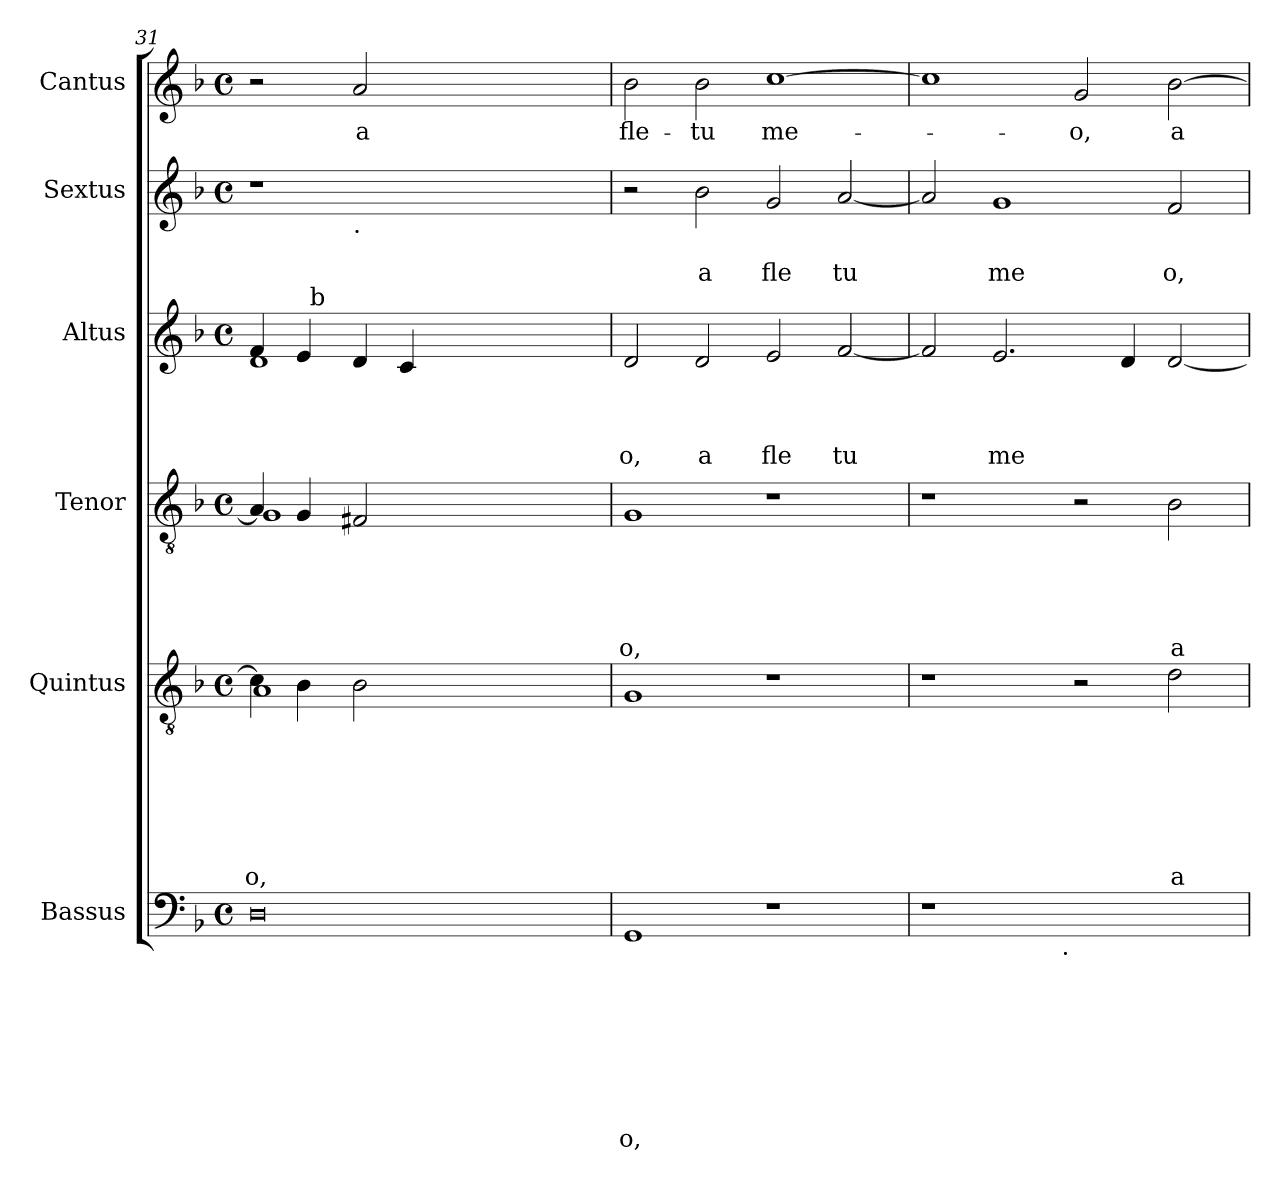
**kern	**text	**text	**text	**text	**text	**text	**text	**text	**kern	**text	**text	**text	**text	**text	**text	**text	**kern	**text	**text	**text	**text	**text	**kern	**text	**text	**text	**text	**kern	**text	**text	**kern	**text
*part6	*part6	*part6	*part6	*part6	*part6	*part6	*part6	*part6	*part5	*part5	*part5	*part5	*part5	*part5	*part5	*part5	*part4	*part4	*part4	*part4	*part4	*part4	*part3	*part3	*part3	*part3	*part3	*part2	*part2	*part2	*part1	*part1
*staff6	*staff6	*staff6	*staff6	*staff6	*staff6	*staff6	*staff6	*staff6	*staff5	*staff5	*staff5	*staff5	*staff5	*staff5	*staff5	*staff5	*staff4	*staff4	*staff4	*staff4	*staff4	*staff4	*staff3	*staff3	*staff3	*staff3	*staff3	*staff2	*staff2	*staff2	*staff1	*staff1
*I"Bassus	*	*	*	*	*	*	*	*	*I"Quintus	*	*	*	*	*	*	*	*I"Tenor	*	*	*	*	*	*I"Altus	*	*	*	*	*I"Sextus	*	*	*I"Cantus	*
*clefF4	*	*	*	*	*	*	*	*	*clefGv2	*	*	*	*	*	*	*	*clefGv2	*	*	*	*	*	*clefG2	*	*	*	*	*clefG2	*	*	*clefG2	*
*k[b-]	*	*	*	*	*	*	*	*	*k[b-]	*	*	*	*	*	*	*	*k[b-]	*	*	*	*	*	*k[b-]	*	*	*	*	*k[b-]	*	*	*k[b-]	*
*F:	*	*	*	*	*	*	*	*	*F:	*	*	*	*	*	*	*	*F:	*	*	*	*	*	*F:	*	*	*	*	*F:	*	*	*F:	*
*M4/4	*	*	*	*	*	*	*	*	*M4/4	*	*	*	*	*	*	*	*M4/4	*	*	*	*	*	*M4/4	*	*	*	*	*M4/4	*	*	*M4/4	*
*met(c)	*	*	*	*	*	*	*	*	*met(c)	*	*	*	*	*	*	*	*met(c)	*	*	*	*	*	*met(c)	*	*	*	*	*met(c)	*	*	*met(c)	*
=31	=31	=31	=31	=31	=31	=31	=31	=31	=31	=31	=31	=31	=31	=31	=31	=31	=31	=31	=31	=31	=31	=31	=31	=31	=31	=31	=31	=31	=31	=31	=31	=31
*	*	*	*	*	*	*	*	*	*^	*	*	*	*	*	*	*	*	*	*	*	*	*	*	*	*	*	*	*	*	*	*	*
!	!	!	!	!	!	!	!	!	!	!	!	!	!	!	!	!	!LO:LY:b	!	!	!	!	!	!	!	!	!	!	!	!	!	!	!	!
*	*	*	*	*	*	*	*	*	*	*	*	*	*	*	*	*	*	*^	*	*	*	*	*	*^	*	*	*	*	*^	*	*	*	*
*	*	*	*	*	*	*	*	*	*	*	*	*	*	*	*	*	*	*	*	*	*	*	*	*	*	*^	*	*	*	*	*	*	*	*	*	*
0D	.	.	.	.	.	.	.	.	4c\]	1A	.	.	.	.	.	.	o,	4A/]	1G	.	.	.	.	.	4f/	4ryy	1d	.	.	.	.	1r	2ryy	.	.	2r	.
.	.	.	.	.	.	.	.	.	4B-\	.	.	.	.	.	.	.	.	4G/	.	.	.	.	.	.	32ryy	4e/	.	.	.	.	.	.	.	.	.	.	.
!	!	!	!	!	!	!	!	!	!	!	!	!	!	!	!	!	!	!	!	!	!	!	!	!	!LO:TX:a:t=b	!	!	!	!	!	!	!	!	!	!	!	!
.	.	.	.	.	.	.	.	.	.	.	.	.	.	.	.	.	.	.	.	.	.	.	.	.	1ryy	.	.	.	.	.	.	.	.	.	.	.	.
!	!	!	!	!	!	!	!	!	!	!	!	!	!	!	!	!	!	!	!	!	!	!	!	!	!	!	!	!	!	!	!	!	!LO:TX:b:t=.	!	!	!	!
!	!	!	!	!	!	!	!	!	!	!	!	!	!	!	!	!	!	!	!	!	!	!	!	!	!	!	!	!	!	!	!	!	!	!	!	!	!LO:LY:b
.	.	.	.	.	.	.	.	.	2B-\	.	.	.	.	.	.	.	.	2F#X/	.	.	.	.	.	.	.	4d/	.	.	.	.	.	.	1.ryy	.	.	2a/	a
.	.	.	.	.	.	.	.	.	.	.	.	.	.	.	.	.	.	.	.	.	.	.	.	.	.	4c/	.	.	.	.	.	.	.	.	.	.	.
.	.	.	.	.	.	.	.	.	1ryy	1ryy	.	.	.	.	.	.	.	1ryy	1ryy	.	.	.	.	.	.	1ryy	1ryy	.	.	.	.	1ryy	.	.	.	1ryy	.
.	.	.	.	.	.	.	.	.	.	.	.	.	.	.	.	.	.	.	.	.	.	.	.	.	2ryy	.	.	.	.	.	.	.	.	.	.	.	.
.	.	.	.	.	.	.	.	.	.	.	.	.	.	.	.	.	.	.	.	.	.	.	.	.	8..ryy	.	.	.	.	.	.	.	.	.	.	.	.
*	*	*	*	*	*	*	*	*	*v	*v	*	*	*	*	*	*	*	*	*	*	*	*	*	*	*v	*v	*v	*	*	*	*	*	*	*	*	*	*
*	*	*	*	*	*	*	*	*	*	*	*	*	*	*	*	*	*v	*v	*	*	*	*	*	*	*	*	*	*	*	*	*	*	*	*
=32	=32	=32	=32	=32	=32	=32	=32	=32	=32	=32	=32	=32	=32	=32	=32	=32	=32	=32	=32	=32	=32	=32	=32	=32	=32	=32	=32	=32	=32	=32	=32	=32	=32
!	!	!	!	!	!	!	!	!LO:LY:b	!	!	!	!	!	!	!	!	!	!	!	!	!	!LO:LY:b	!	!	!	!	!LO:LY:b	!	!	!	!	!	!LO:LY:b
*	*	*	*	*	*	*	*	*	*	*	*	*	*	*	*	*	*	*	*	*	*	*	*	*	*	*	*	*v	*v	*	*	*	*
1GG	.	.	.	.	.	.	.	o,	1G	.	.	.	.	.	.	.	1G	.	.	.	.	-o,	2d/	.	.	.	o,	2r	.	.	2b-\	fle-
!	!	!	!	!	!	!	!	!	!	!	!	!	!	!	!	!	!	!	!	!	!	!	!	!	!	!	!LO:LY:b	!	!	!LO:LY:b	!	!LO:LY:b
.	.	.	.	.	.	.	.	.	.	.	.	.	.	.	.	.	.	.	.	.	.	.	2d/	.	.	.	a	2b-\	.	a	2b-\	-tu
!	!	!	!	!	!	!	!	!	!	!	!	!	!	!	!	!	!	!	!	!	!	!	!	!	!	!	!LO:LY:b	!	!	!LO:LY:b	!	!LO:LY:b
1r	.	.	.	.	.	.	.	.	1r	.	.	.	.	.	.	.	1r	.	.	.	.	.	2e/	.	.	.	fle	2g/	.	fle	[>1cc	me-
!	!	!	!	!	!	!	!	!	!	!	!	!	!	!	!	!	!	!	!	!	!	!	!	!	!	!	!LO:LY:b	!	!	!LO:LY:b	!	!
.	.	.	.	.	.	.	.	.	.	.	.	.	.	.	.	.	.	.	.	.	.	.	[<2f/	.	.	.	tu	[<2a/	.	tu	.	.
=33	=33	=33	=33	=33	=33	=33	=33	=33	=33	=33	=33	=33	=33	=33	=33	=33	=33	=33	=33	=33	=33	=33	=33	=33	=33	=33	=33	=33	=33	=33	=33	=33
*^	*	*	*	*	*	*	*	*	*	*	*	*	*	*	*	*	*	*	*	*	*	*	*	*	*	*	*	*	*	*	*	*
1r	2ryy	.	.	.	.	.	.	.	.	1r	.	.	.	.	.	.	.	1r	.	.	.	.	.	2f/]	.	.	.	.	2a/]	.	.	1cc]	.
!	!	!	!	!	!	!	!	!	!	!	!	!	!	!	!	!	!	!	!	!	!	!	!	!	!	!	!	!LO:LY:b	!	!	!LO:LY:b	!	!
.	4...ryy	.	.	.	.	.	.	.	.	.	.	.	.	.	.	.	.	.	.	.	.	.	.	2.e/	.	.	.	me	1g	.	me	.	.
!	!LO:TX:b:t=.	!	!	!	!	!	!	!	!	!	!	!	!	!	!	!	!	!	!	!	!	!	!	!	!	!	!	!	!	!	!	!	!
.	1ryy	.	.	.	.	.	.	.	.	.	.	.	.	.	.	.	.	.	.	.	.	.	.	.	.	.	.	.	.	.	.	.	.
!	!	!	!	!	!	!	!	!	!	!	!	!	!	!	!	!	!	!	!	!	!	!	!	!	!	!	!	!	!	!	!	!	!LO:LY:b
1ryy	.	.	.	.	.	.	.	.	.	2r	.	.	.	.	.	.	.	2r	.	.	.	.	.	.	.	.	.	.	.	.	.	2g/	-o,
.	.	.	.	.	.	.	.	.	.	.	.	.	.	.	.	.	.	.	.	.	.	.	.	4d/	.	.	.	.	.	.	.	.	.
!	!	!	!	!	!	!	!	!	!	!	!	!	!	!	!	!	!LO:LY:b	!	!	!	!	!	!LO:LY:b	!	!	!	!	!	!	!	!LO:LY:b	!	!LO:LY:b
.	.	.	.	.	.	.	.	.	.	2d\	.	.	.	.	.	.	a	2B-\	.	.	.	.	a	[<2d/	.	.	.	.	2f/	.	o,	[>2b-\	a
.	32ryy	.	.	.	.	.	.	.	.	.	.	.	.	.	.	.	.	.	.	.	.	.	.	.	.	.	.	.	.	.	.	.	.
*v	*v	*	*	*	*	*	*	*	*	*	*	*	*	*	*	*	*	*	*	*	*	*	*	*	*	*	*	*	*	*	*	*	*
=	=	=	=	=	=	=	=	=	=	=	=	=	=	=	=	=	=	=	=	=	=	=	=	=	=	=	=	=	=	=	=	=
*-	*-	*-	*-	*-	*-	*-	*-	*-	*-	*-	*-	*-	*-	*-	*-	*-	*-	*-	*-	*-	*-	*-	*-	*-	*-	*-	*-	*-	*-	*-	*-	*-
